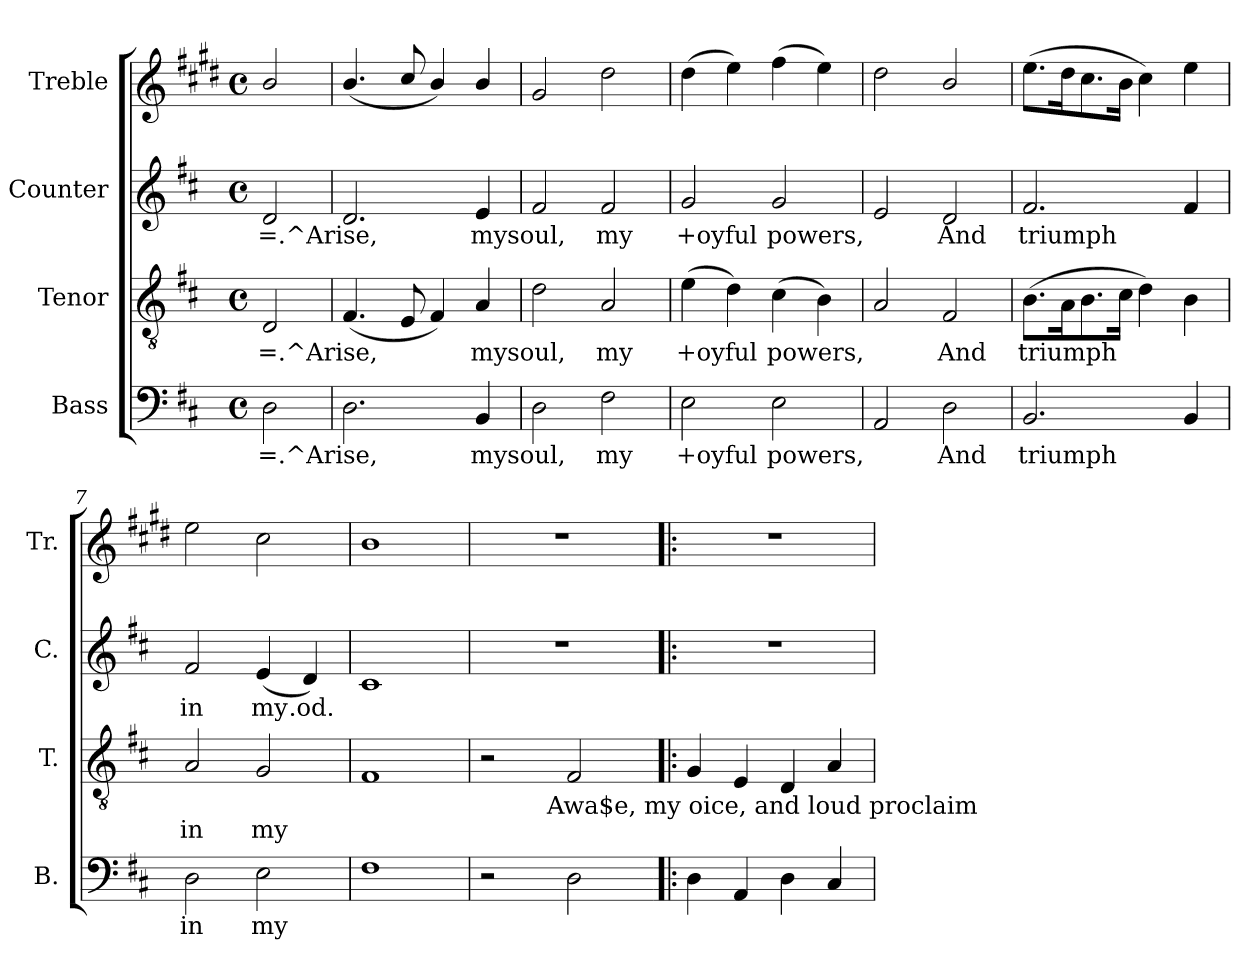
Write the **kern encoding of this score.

**kern	**text	**kern	**text	**kern	**text	**kern
*part4	*part4	*part3	*part3	*part2	*part2	*part1
*staff4	*staff4	*staff3	*staff3	*staff2	*staff2	*staff1
*I"Bass	*	*I"Tenor	*	*I"Counter	*	*I"Treble
*I'B.	*	*I'T.	*	*I'C.	*	*I'Tr.
!!LO:PB:g=z
*stria5	*	*stria5	*	*stria5	*	*stria5
*clefF4	*	*clefGv2	*	*clefG2	*	*clefG2
*	*	*	*	*	*	*ITrd1c2
*k[f#c#]	*	*k[f#c#]	*	*k[f#c#]	*	*k[f#c#]
*D:	*	*D:	*	*D:	*	*D:
*M4/4	*	*M4/4	*	*M4/4	*	*M4/4
*met(c)	*	*met(c)	*	*met(c)	*	*met(c)
=1	=1	=1	=1	=1	=1	=1
!	!LO:LY:a:rj	!	!LO:LY:a:rj	!	!LO:LY:b:rj	!
2D\	=.^Arise,	2D/	=.^Arise,	2d/	=.^Arise,	2a/
=2	=2	=2	=2	=2	=2	=2
!	!LO:LY:a:rj	!	!LO:LY:a:rj	!	!LO:LY:b:rj	!
2.D\	.	(<4.F#/	.	2.d/	.	(<4.a/
!	!	!	!LO:LY:a:rj	!	!	!
.	.	8E/	.	.	.	8b/
!	!	!	!LO:LY:a:rj	!	!	!
.	.	4F#/)	.	.	.	4a/)
!	!LO:LY:a:rj	!	!LO:LY:a:rj	!	!LO:LY:b:rj	!
4BB/	mysoul,	4A/	mysoul,	4e/	mysoul,	4a/
=3	=3	=3	=3	=3	=3	=3
!	!LO:LY:a:rj	!	!LO:LY:a:rj	!	!LO:LY:b:rj	!
2D\	.	2d\	.	2f#/	.	2f#/
!	!LO:LY:a:rj	!	!LO:LY:a:rj	!	!LO:LY:b:rj	!
2F#\	my	2A/	my	2f#/	my	2cc#\
=4	=4	=4	=4	=4	=4	=4
!	!LO:LY:a:rj	!	!LO:LY:a:rj	!	!LO:LY:b:rj	!
2E\	+oyful	(>4e\	+oyful	2g/	+oyful	(>4cc#\
!	!	!	!LO:LY:a:rj	!	!	!
.	.	4d\)	.	.	.	4dd\)
!	!LO:LY:a:rj	!	!LO:LY:a:rj	!	!LO:LY:b:rj	!
2E\	powers,	(>4c#\	powers,	2g/	powers,	(>4ee\
!	!	!	!LO:LY:a:rj	!	!	!
.	.	4B\)	.	.	.	4dd\)
=5	=5	=5	=5	=5	=5	=5
!	!LO:LY:a:rj	!	!LO:LY:a:rj	!	!LO:LY:b:rj	!
2AA/	.	2A/	.	2e/	.	2cc#>\
!	!LO:LY:a:rj	!	!LO:LY:a:rj	!	!LO:LY:b:rj	!
2D\	And	2F#/	And	2d/	And	2a/
=6	=6	=6	=6	=6	=6	=6
!	!LO:LY:a:rj	!	!LO:LY:a:rj	!	!LO:LY:b:rj	!
2.BB/	triumph	(>8.B\L	triumph	2.f#/	triumph	(>8.dd\L
!	!	!	!LO:LY:a:rj	!	!	!
.	.	16A\	.	.	.	16cc#\
!	!	!	!LO:LY:a:rj	!	!	!
.	.	8.B\	.	.	.	8.b\
!	!	!	!LO:LY:a:rj	!	!	!
.	.	16c#\J	.	.	.	16a\J
!	!	!	!LO:LY:a:rj	!	!	!
.	.	4d\)	.	.	.	4b\)
!	!LO:LY:a:rj	!	!LO:LY:a:rj	!	!LO:LY:b:rj	!
4BB/	.	4B\	.	4f#/	.	4dd\
=7	=7	=7	=7	=7	=7	=7
!	!LO:LY:a:rj	!	!LO:LY:a:rj	!	!LO:LY:b:rj	!
2D\	in	2A/	in	2f#/	in	2dd\
!	!LO:LY:a:rj	!	!LO:LY:a:rj	!	!LO:LY:b:rj	!
2E\	my	2G/	my	(<4e/	my	2b\
!	!	!	!	!	!LO:LY:b:rj	!
.	.	.	.	4d/)	.od.	.
=8	=8	=8	=8	=8	=8	=8
!	!LO:LY:a:rj	!	!LO:LY:a:rj	!	!LO:LY:b:rj	!
1F#	.	1F#	.	1c#	.	1a
=9	=9	=9	=9	=9	=9	=9
*	*	*^	*	*	*	*
2r	.	2r	4..ryy	.	1r	.	1r
!	!	!	!LO:TX:b:t=Awa$e, my oice, and loud proclaim	!	!	!	!
.	.	.	2ryy	.	.	.	.
!	!LO:LY:a:rj	!	!	!LO:LY:a:rj	!	!	!
2D\	.	2F#/	.	.	.	.	.
.	.	.	16ryy	.	.	.	.
=10!|:	=10!|:	=10!|:	=10!|:	=10!|:	=10!|:	=10!|:	=10!|:
!	!LO:LY:a:rj	!	!	!LO:LY:a:rj	!	!	!
*	*	*v	*v	*	*	*	*
4D\	.	4G/	.	1r	.	1r
!	!LO:LY:a:rj	!	!LO:LY:a:rj	!	!	!
4AA/	.	4E/	.	.	.	.
!	!LO:LY:a:rj	!	!LO:LY:a:rj	!	!	!
4D\	.	4D/	.	.	.	.
!	!LO:LY:a:rj	!	!LO:LY:a:rj	!	!	!
4C#/	.	4A/	.	.	.	.
=	=	=	=	=	=	=
*-	*-	*-	*-	*-	*-	*-
